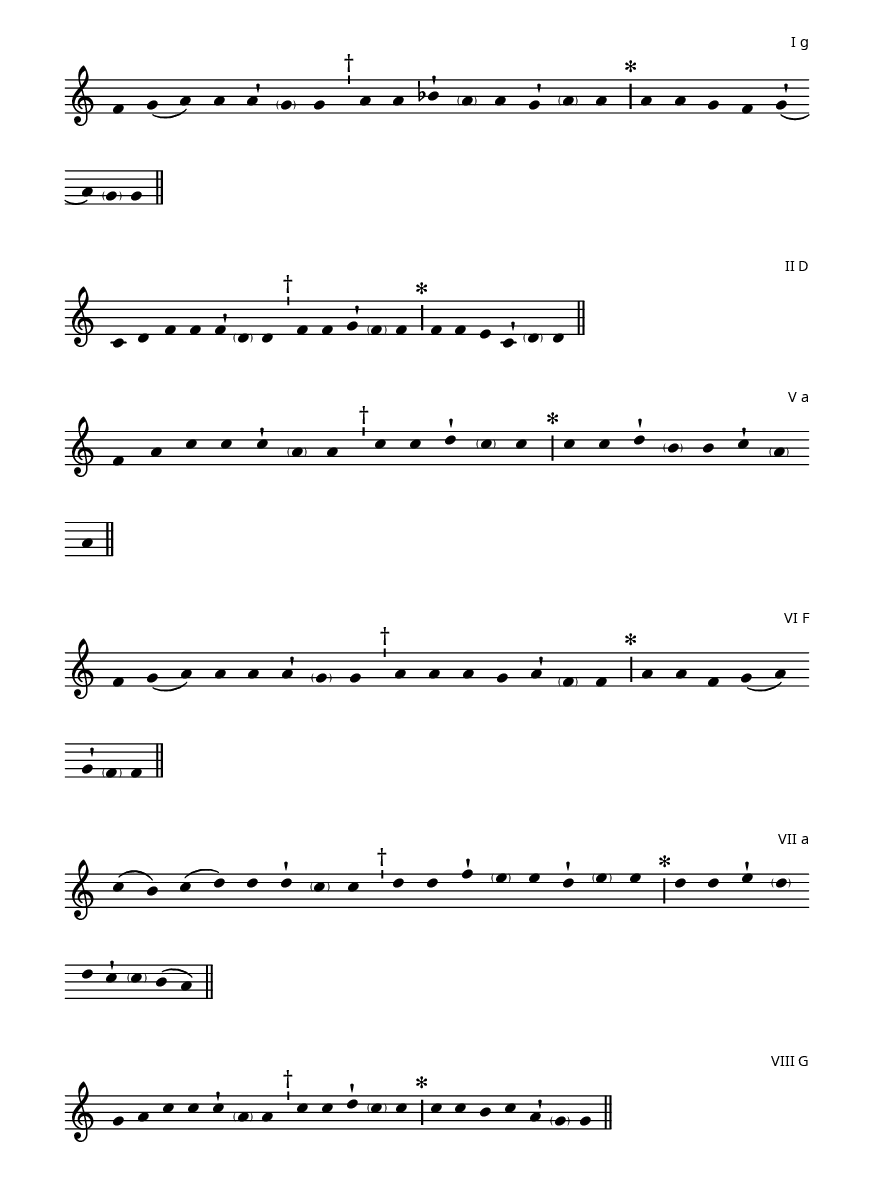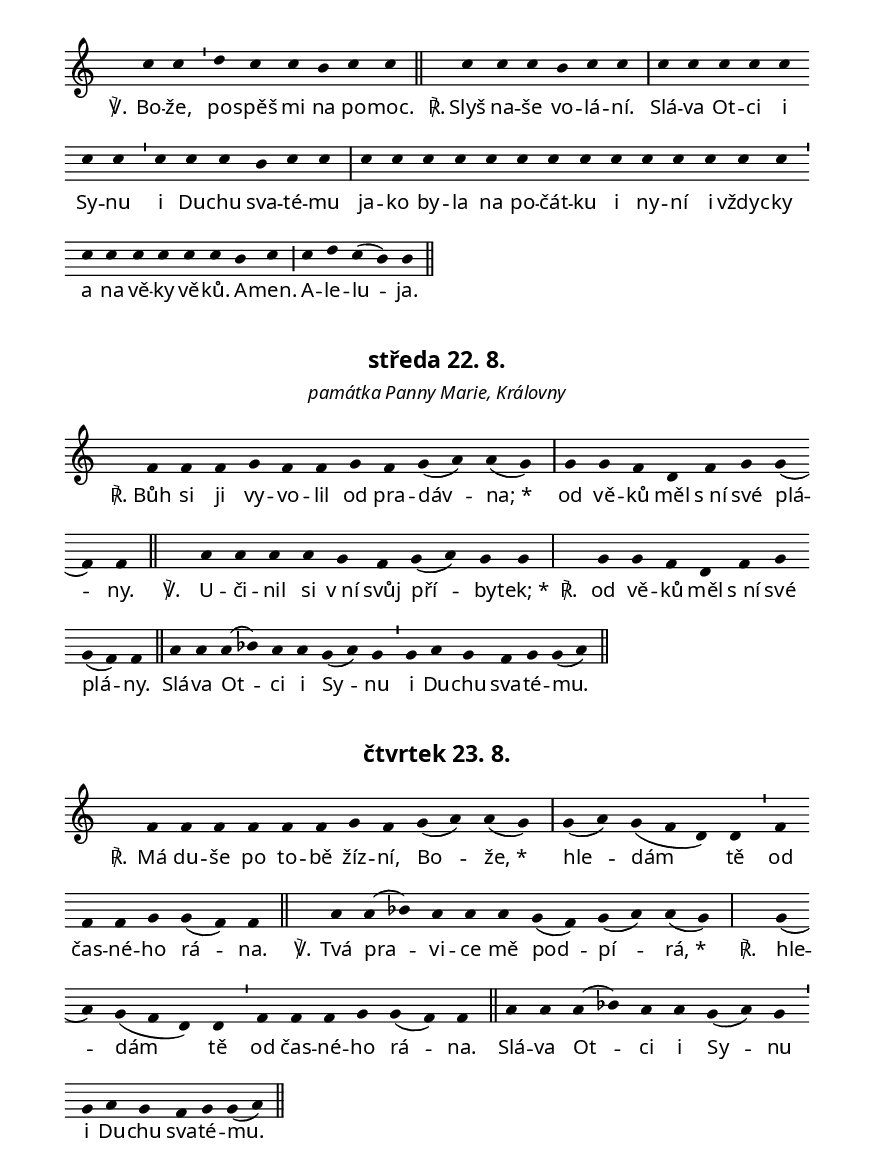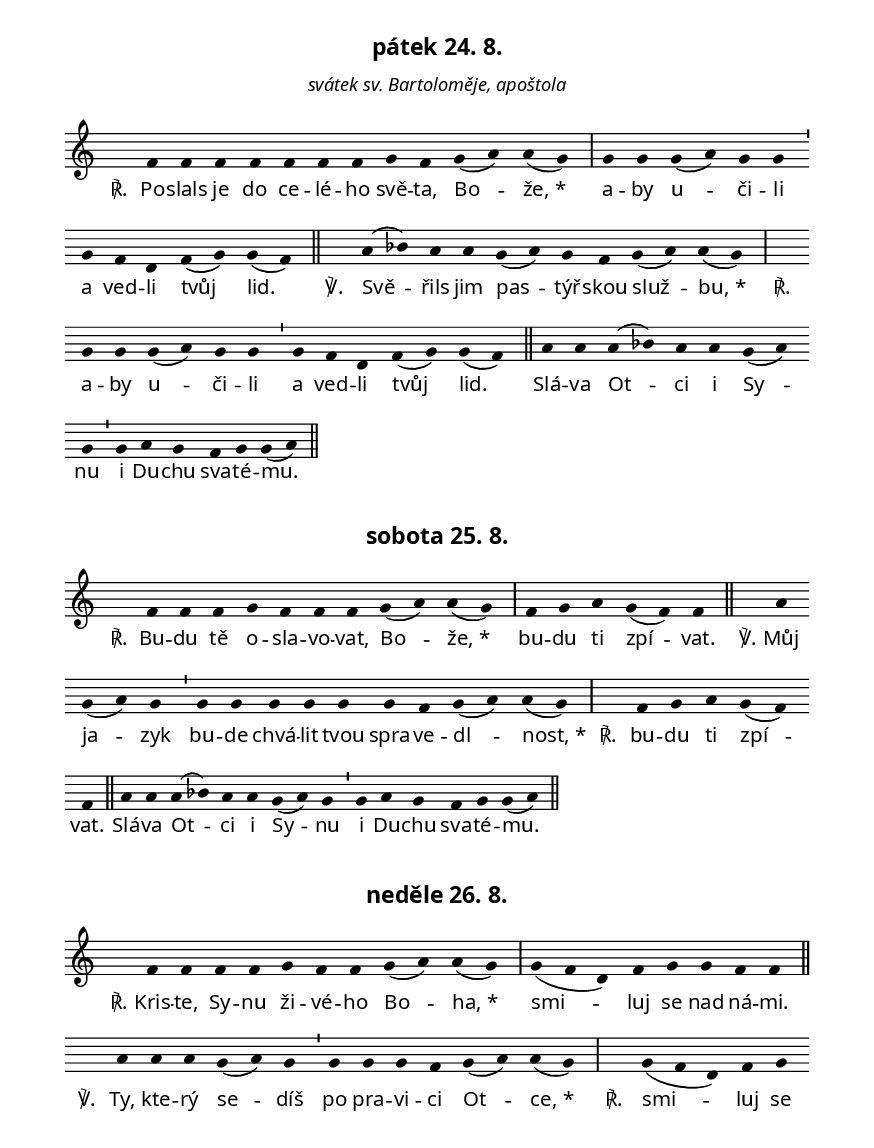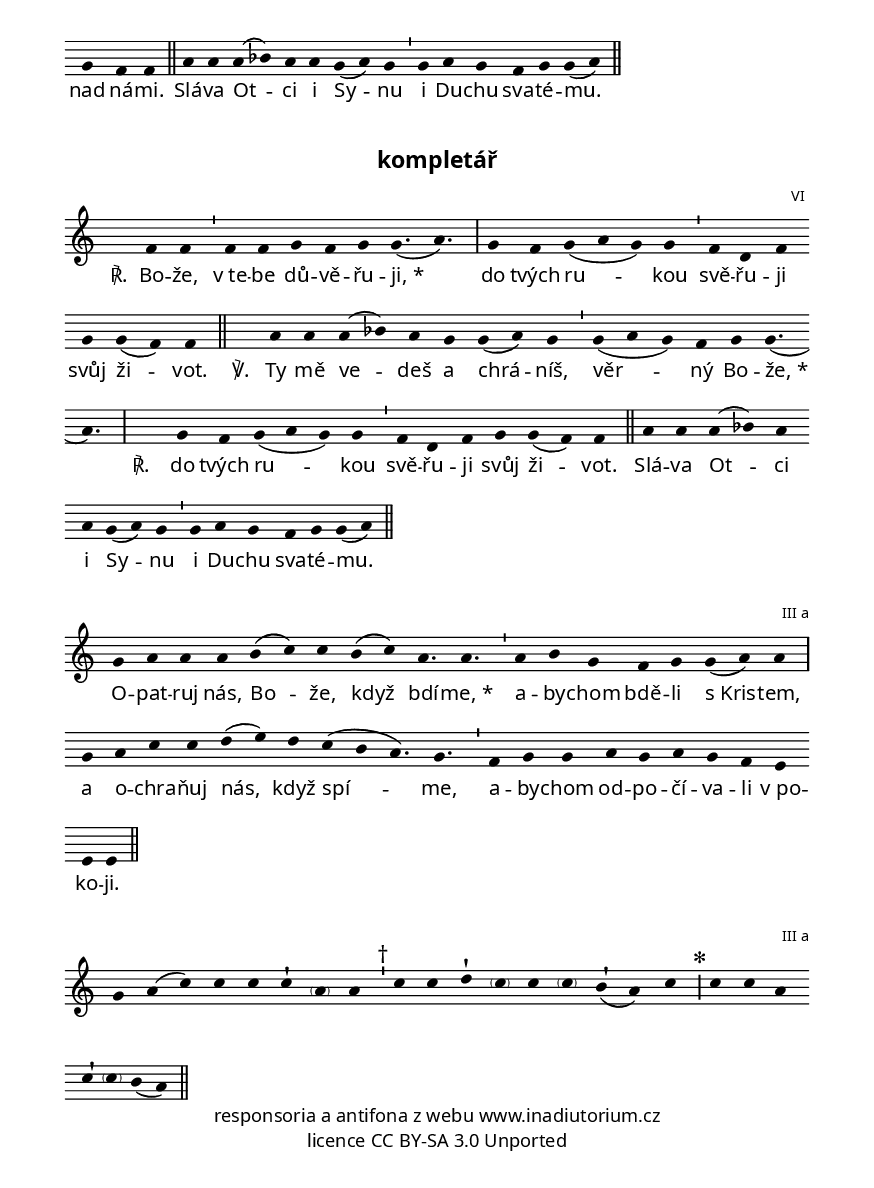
\version "2.21.0"

\include "../spolecne/choral.ly"
\include "../spolecne/nadpisy.ly"
\include "../spolecne/tiraz.ly"
\include "../dilyresponsorii.ly"

\header {
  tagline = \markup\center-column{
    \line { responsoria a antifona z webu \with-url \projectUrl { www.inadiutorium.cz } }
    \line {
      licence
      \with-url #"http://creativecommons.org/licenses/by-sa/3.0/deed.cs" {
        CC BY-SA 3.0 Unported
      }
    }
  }
}

#(set-global-staff-size 16)

\layout {
  ragged-last = ##t
  indent = 0\cm

  \context {
    \Staff
    \remove Custos_engraver
  }

  \override Script.direction = #UP % staccatissimo used to mark accents
}

\paper {
  #(set-paper-size "a5")

  markup-markup-spacing.padding = #2
  score-markup-spacing.padding = #2

  left-margin = 1.1\cm
  right-margin = 1.1\cm
  top-margin = 1\cm
  bottom-margin = 1\cm

  #(define fonts
      (make-pango-font-tree "Charis SIL"
                            "Nimbus Sans"
                            "Luxi Mono"
                            (/ staff-height pt 20)))

  scoreTitleMarkup = \markup\small{
    \fill-line {
      " "
      " "
      \tiny\concat{
        \fromproperty #'header:modus " " \fromproperty #'header:differentia
      }
    }
  }

  oddHeaderMarkup = ##f
  evenHeaderMarkup = ##f
}

rubrVelikAleluja = \markup\small\italic{V době velikonoční:}

Response = \lyricmode {
  \markup {
    \concat { \char ##x0211F . }
  }
}

Verse = \lyricmode {
  \markup {
    \concat { \char ##x02123 . }
  }
}

Asterisk = \markup\small{"✻"}

#(define-markup-command (nadpisDen layout props obsah)(markup?)
   "Novy den - vycentrovany vyrazny nadpis na nove strance"
   (interpret-markup layout props
		     #{\markup{ \vspace #2
                             \bold\huge\fill-line{ "" #obsah ""} } #}))
#(define-markup-command (nadpisSvatek layout props obsah)(markup?)
   "Novy den - vycentrovany vyrazny nadpis na nove strance"
   (interpret-markup layout props
		     #{\markup{
                             \italic\fill-line{ "" #obsah ""} } #}))

% Vybrane zalmove napevy

\score{
  \relative c' {
    \choralniRezim
    f4 g( a)
    a4 a-! \parenthesize g g \mark\markup\Dagger \barMin
    a4 a bes-! \parenthesize a a g-! \parenthesize a a \mark\markup\Asterisk \barMaior
    a4 a g f g(-! a) \parenthesize g g \barFinalis
  }
  \header {
    modus = "I"
    differentia = "g"
    id = "I-g"
    piece = \markup\sestavTitulekBezZalmu
  }
}

\score{
  \relative c' {
    \choralniRezim
    c4 d
    f4 f f-! \parenthesize d d \mark\markup\Dagger \barMin
    f4 f g-! \parenthesize f f \mark\markup\Asterisk \barMaior
    f4 f e c-! \parenthesize d d \barFinalis
  }
  \header {
    modus = "II"
    differentia = "D"
    id = "II-D"
    piece = \markup\sestavTitulekBezZalmu
  }
}

\score{
  \relative c' {
    \choralniRezim
    f4 a
    c4 c c-! \parenthesize a a \mark\markup\Dagger \barMin
    c4 c d-! \parenthesize c c \mark\markup\Asterisk \barMaior
    c4 c d-! \parenthesize b b c-! \parenthesize a a \barFinalis
  }
  \header {
    modus = "V"
    differentia = "a"
    id = "V-a"
    piece = \markup\sestavTitulekBezZalmu
  }
}

\score{
  \relative c' {
    \choralniRezim
    f4 g( a)
    a4 a a-! \parenthesize g g \mark\markup\Dagger \barMin
    a4 a a g a-! \parenthesize f f \mark\markup\Asterisk \barMaior
    a4 a f g( a) g-! \parenthesize f f \barFinalis
  }
  \header {
    modus = "VI"
    differentia = "F"
    id = "VI-F"
    piece = \markup\sestavTitulekBezZalmu
  }
}

\score{
  \relative c'' {
    \choralniRezim
    c4( b) c( d)
    d4 d-! \parenthesize c c \mark\markup\Dagger \barMin
    d4 d f-! \parenthesize e e d-! \parenthesize e e \mark\markup\Asterisk \barMaior
    d4 d e-! \parenthesize d d c-! \parenthesize c b( a) \barFinalis
  }
  \header {
    modus = "VII"
    differentia = "a"
    id = "VII-a"
    piece = \markup\sestavTitulekBezZalmu
  }
}

\score{
  \relative c'' {
    \choralniRezim
    g4 a
    c4 c c-! \parenthesize a a \mark\markup\Dagger \barMin
    c4 c d-! \parenthesize c c \mark\markup\Asterisk \barMaior
    c4 c b c a-! \parenthesize g g \barFinalis
  }
  \header {
    modus = "VIII"
    differentia = "G"
    id = "VIII-G"
    piece = \markup\sestavTitulekBezZalmu
  }
}

\pageBreak

% Uvodni vers (jen ferialni)

\score {
  \relative c'' {
    \choralniRezim
    \neviditelna c
    c4 c \barMin d c c b c c \barFinalis
    \neviditelna c
    c c c b c c \barMax
    c c c c c c c \barMin c c c b c c \barMax
    c c c c c c c c c c c c c c \barMin \break

    c c c c c c b c \barMaior
    c d c( b) b \barFinalis
  }
  \addlyrics {
    \Verse Bo -- že, po -- spěš mi na po -- moc.
    \Response Slyš na -- še vo -- lá -- ní.
    Slá -- va Ot -- ci i Sy -- nu
    i Du -- chu sva -- té -- mu
    ja -- ko by -- la na po -- čát -- ku i ny -- ní i vždyc -- ky
    a na vě -- ky vě -- ků. A -- men.
    A -- le -- lu -- ja.
    a na vě -- ky vě -- ků. A -- men.
  }
  \header {
    id = "zacatek-bezny"
    piece = \markup\column{"o nedělích a svátcích k hodinkám mimo ranní chvály a nešpory;"
                           "o památkách a fériích ke všem hodinkám"}
  }
}


% RCH - responsoria

\markup\nadpisDen{"středa 22. 8."}
\markup\nadpisSvatek{"památka Panny Marie, Královny"}

\score {
  \relative c' {
    \choralniRezim

    % R
    \neviditelna f
    f4 f f g f f g f g( a) a( g) \barMax
    g g f d f g g( f) f \barFinalis
    % V
    \neviditelna a
    a a a a g f g( a) g g \barMax
    % R
    \neviditelna a
    g g f d f g g( f) f \barFinalis
    % Slava
    \respVIdoxologie \barFinalis
  }
  \addlyrics {
    \Response Bůh si ji vy -- vo -- lil od pra -- dáv -- na;_*
    od vě -- ků měl s_ní své plá -- ny.
    \Verse U -- či -- nil si v_ní svůj pří -- by -- tek;_*
    \Response od vě -- ků měl s_ní své plá -- ny.
    \textRespDoxologie
  }
  \header {
    quid = "resp."
    %modus = "VI"
    id = "rch-resp"
    piece = \markup {\sestavTitulekResp}
  }
}

\markup\nadpisDen{"čtvrtek 23. 8."}

\score {
    \relative c' {
      \choralniRezim

      % R
      \neviditelna f
      f4 f f f f f g f g( a) a( g) \barMax
      g( a) g( f d) d \barMin f f f g g( f) f \barFinalis
      % V
      \neviditelna g
      a a( bes) a a a g( f) g( a) a( g) \barMax
      % R
      \neviditelna g
      g( a) g( f d) d \barMin f f f g g( f) f \barFinalis
      % Slava
      \respVIdoxologie \barFinalis
    }
    \addlyrics {
      \Response Má du -- še po to -- bě žíz -- ní, Bo -- že,_*
      hle -- dám tě od čas -- né -- ho rá -- na.
      \Verse Tvá pra -- vi -- ce mě pod -- pí -- rá,_*
      \Response hle -- dám tě od čas -- né -- ho rá -- na.
      \textRespDoxologie
    }
    \header {
      quid = "resp."
      %modus = "VI"
      id = "2ct-rch"
      piece = \markup\sestavTitulekResp
    }
  }

\pageBreak

\markup\nadpisDen{"pátek 24. 8."}
\markup\nadpisSvatek{"svátek sv. Bartoloměje, apoštola"}

\score {
  \relative c' {
    \choralniRezim

    % R
    \neviditelna f
    f4 f f f f f f g f g( a) a( g) \barMax
    g g g( a) g g \barMin g f d f( g) g( f) \barFinalis
    % V
    \neviditelna a
    a( bes) a a g( a) g f g( a) a( g) \barMax
    % R
    \neviditelna a
    g g g( a) g g \barMin g f d f( g) g( f) \barFinalis
    % Slava
    \respVIdoxologie \barFinalis
  }
  \addlyrics {
    \Response Po -- slals je do ce -- lé -- ho svě -- ta, Bo -- že,_*
    a -- by u -- či -- li a ved -- li tvůj lid.
    \Verse Svě -- řils jim pas -- týř -- skou služ -- bu,_*
    \Response a -- by u -- či -- li a ved -- li tvůj lid.
    \textRespDoxologie
  }
  \header {
    quid = "resp."
    %modus = "VI"
    id = "rch-resp"
    piece = \markup {\sestavTitulekResp}
  }
}

\markup\nadpisDen{"sobota 25. 8."}

\score {
    \relative c' {
      \choralniRezim

      % R
      \neviditelna f
      f4 f f g f f f g( a) a( g) \barMax
      f g a g( f) f \barFinalis
      % V
      \neviditelna g
      a g( a) g \barMin g g g g g g f g( a) a( g) \barMax
      % R
      \neviditelna g
      f g a g( f) f \barFinalis
      % Slava
      \respVIdoxologie \barFinalis
    }
    \addlyrics {
      \Response Bu -- du tě o -- sla -- vo -- vat, Bo -- že,_*
      bu -- du ti zpí -- vat.
      \Verse Můj ja -- zyk bu -- de chvá -- lit tvou spra -- ve -- dl -- nost,_*
      \Response bu -- du ti zpí -- vat.
      \textRespDoxologie
    }
    \header {
      quid = "resp."
      %modus = "VI"
      id = "2so-rch"
      piece = \markup\sestavTitulekResp
    }
  }

\markup\nadpisDen{"neděle 26. 8."}

\score {
    \relative c' {
      \choralniRezim

      % R
      \neviditelna f
      f4 f f f g f f g( a) a( g) \barMax
      g( f d) f g g f f \barFinalis
      % V
      \neviditelna f
      a4 a a g( a) g \barMin g g g f g( a) a( g) \barMax
      % R
      \neviditelna g
      g( f d) f g g f f \barFinalis
      % Slava
      \respVIdoxologie \barFinalis
    }
    \addlyrics {
      \Response Kris -- te, Sy -- nu ži -- vé -- ho Bo -- ha,_*
      smi -- luj se nad ná -- mi.
      \Verse Ty, kte -- rý se -- díš po pra -- vi -- ci Ot -- ce,_*
      \Response smi -- luj se nad ná -- mi.
      \textRespDoxologie
    }
    \header {
      quid = "resp."
      %modus = "VI"
      id = "1ne-rch"
      piece = \markup\sestavTitulekResp
    }
  }

% kompletar

\markup\nadpisDen{"kompletář"}

\score {
  \relative c' {
    \choralniRezim

    % R
    \neviditelna f
    f4 f \barMin f f g f g g4.( a) \barMax
    g4 f g( a g) g \barMin f d f g g( f) f \barFinalis
    % V
    \neviditelna a
    a4 a a( bes) a g g( a) g \barMin g( a g) f g g4.( a) \barMax
    % R
    \neviditelna g
    g4 f g( a g) g \barMin f d f g g( f) f \barFinalis
    % Slava
    \respVIdoxologie \barFinalis
  }
  \addlyrics {
    \Response Bo -- že, v_te -- be dů -- vě -- řu -- ji,_*
    do tvých ru -- kou svě -- řu -- ji svůj ži -- vot.
    \Verse Ty mě ve -- deš a chrá -- níš, věr -- ný Bo -- že,_*
    \Response do tvých ru -- kou svě -- řu -- ji svůj ži -- vot.
    \textRespDoxologie
  }
  \header {
    quid = "resp."
    modus = "VI"
    piece = \markup {\sestavTitulekResp}
    id = "resp"
  }
}

\score {
  \relative c'' {
    \choralniRezim
    g4 a a a b( c) c b( c) a4. a \barMin
    a4 b g f g g( a) a \barMax
    g a c c d( e) d c( b a4.) g \barMin
    f4 g g a g a g f e e e \barFinalis
    %f^\rubrVelikAleluja f( g) e4. e \barFinalis
  }
  \addlyrics {
    O -- pat -- ruj nás, Bo -- že, když bdí -- me,_*
    a -- by -- chom bdě -- li s_Kris -- tem,
    a o -- chra -- ňuj nás, když spí -- me,
    a -- by -- chom od -- po -- čí -- va -- li v_po -- ko -- ji.
    %A -- le -- lu -- ja.
  }
  \header {
    quid = "ant. k Nunc dimittis"
    quidbreve = "ant."
    modus = "III"
    differentia = "a"
    psalmus = "Nunc dimittis"
    piece = \markup {\sestavTitulekBezZalmu}
    id = "sim"
  }
}

\score{
  \relative c'' {
    \choralniRezim
    g4 a( c)
    c4 c c-! \parenthesize a a \mark\markup\Dagger \barMin
    c4 c d-! \parenthesize c c \parenthesize c \stemUp b(-! a) c \mark\markup\Asterisk \barMaior
    c4 c a c-! \parenthesize c b( a) \barFinalis
  }
  \header {
    modus = "III"
    differentia = "a"
    id = "III-a"
    piece = \markup\sestavTitulekBezZalmu
  }
}
